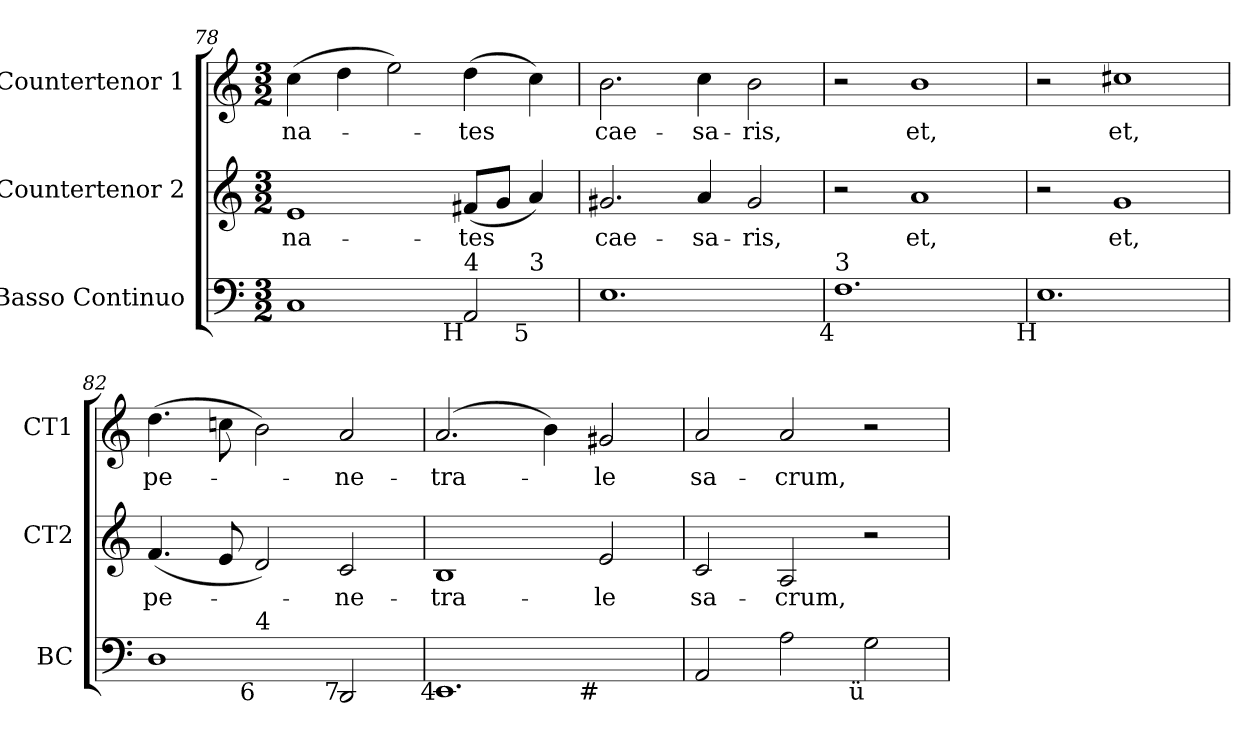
**kern	**kern	**text	**kern	**text
*part3	*part2	*part2	*part1	*part1
*staff3	*staff2	*staff2	*staff1	*staff1
*I"Basso Continuo	*I"Countertenor 2	*	*I"Countertenor 1	*
*I'BC	*I'CT2	*	*I'CT1	*
*clefF4	*clefG2	*	*clefG2	*
*k[]	*k[]	*	*k[]	*
*C:	*C:	*	*C:	*
*M3/2	*M3/2	*	*M3/2	*
=78	=78	=78	=78	=78
!	!	!LO:LY:b:color=#000000	!	!
!	!	!	!	!LO:LY:b:color=#000000
*^	*	*	*	*
1Ci	1ryy	1ei	-na-	(4cci\	-na-
.	.	.	.	4ddi\	.
.	.	.	.	2eei\)	.
!	!	!	!LO:LY:b:color=#000000	!	!
!LO:TX:b:rj:t=H	!	!	!	!	!
!LO:TX:t=4	!	!	!	!	!
!	!	!	!	!	!LO:LY:b:color=#000000
2AAi/	4ryy	(8f#Xi/L	-tes	(4ddi\	-tes
.	.	8gi/J	.	.	.
!	!LO:TX:b:rj:t=5	!	!	!	!
!	!LO:TX:t=3	!	!	!	!
.	4ryy	4ai/)	.	4cci\)	.
*v	*v	*	*	*	*
!!LO:LB:g=z
=79	=79	=79	=79	=79
*^	*	*	*	*
!	!	!	!LO:LY:b:color=#000000	!	!
*v	*v	*	*	*	*
*^	*	*	*	*
!LO:TX:b:rj:t=#	!	!	!	!	!
!	!	!	!	!	!LO:LY:b:color=#000000
*v	*v	*	*	*	*
1.Ei	2.g#Xi/	cae-	2.bi\	cae-
!	!	!LO:LY:b:color=#000000	!	!
!	!	!	!	!LO:LY:b:color=#000000
.	4ai/	-sa-	4cci\	-sa-
!	!	!LO:LY:b:color=#000000	!	!
!	!	!	!	!LO:LY:b:color=#000000
.	2g#i/	-ris,	2bi\	-ris,
=80	=80	=80	=80	=80
!LO:TX:b:rj:t=4	!	!	!	!
!LO:TX:t=3	!	!	!	!
1.Fi	2r	.	2r	.
!	!	!LO:LY:b:color=#000000	!	!
!	!	!	!	!LO:LY:b:color=#000000
.	1ai	et,	1bi	et,
=81	=81	=81	=81	=81
!LO:TX:b:rj:t=H	!	!	!	!
1.Ei	2r	.	2r	.
!	!	!LO:LY:b:color=#000000	!	!
!	!	!	!	!LO:LY:b:color=#000000
.	1gi	et,	1cc#Xi	et,
=82	=82	=82	=82	=82
!	!	!LO:LY:b:color=#000000	!	!
!	!	!	!	!LO:LY:b:color=#000000
*^	*	*	*	*
1Di	2ryy	(4.fi/	pe-	(4.ddi\	pe-
.	.	8ei/	.	8ccni\	.
!	!LO:TX:b:rj:t=6	!	!	!	!
!	!LO:TX:t=4	!	!	!	!
.	1ryy	2di/)	.	2bi\)	.
!	!	!	!LO:LY:b:color=#000000	!	!
!LO:TX:b:rj:t=7	!	!	!	!	!
!	!	!	!	!	!LO:LY:b:color=#000000
2DDi/	.	2ci/	-ne-	2ai/	-ne-
=83	=83	=83	=83	=83	=83
!	!	!	!LO:LY:b:color=#000000	!	!
!LO:TX:b:rj:t=4	!	!	!	!	!
!	!	!	!	!	!LO:LY:b:color=#000000
1.EEi	1ryy	1Bi	-tra-	(2.ai/	-tra-
.	.	.	.	4bi\)	.
!	!	!	!LO:LY:b:color=#000000	!	!
!	!LO:TX:b:rj:t=#	!	!	!	!
!	!	!	!	!	!LO:LY:b:color=#000000
.	2ryy	2ei/	-le	2g#Xi/	-le
*v	*v	*	*	*	*
!!LO:PB:g=z
=84	=84	=84	=84	=84
*^	*	*	*	*
!	!	!	!LO:LY:b:color=#000000	!	!
*v	*v	*	*	*	*
*^	*	*	*	*
!	!	!	!	!	!LO:LY:b:color=#000000
*v	*v	*	*	*	*
2AAi/	2ci/	sa-	2ai/	sa-
!	!	!LO:LY:b:color=#000000	!	!
!	!	!	!	!LO:LY:b:color=#000000
2Ai\	2Ai/	-crum,	2ai/	-crum,
!LO:TX:b:rj:t=ü	!	!	!	!
2Gi\	2r	.	2r	.
=	=	=	=	=
*-	*-	*-	*-	*-
